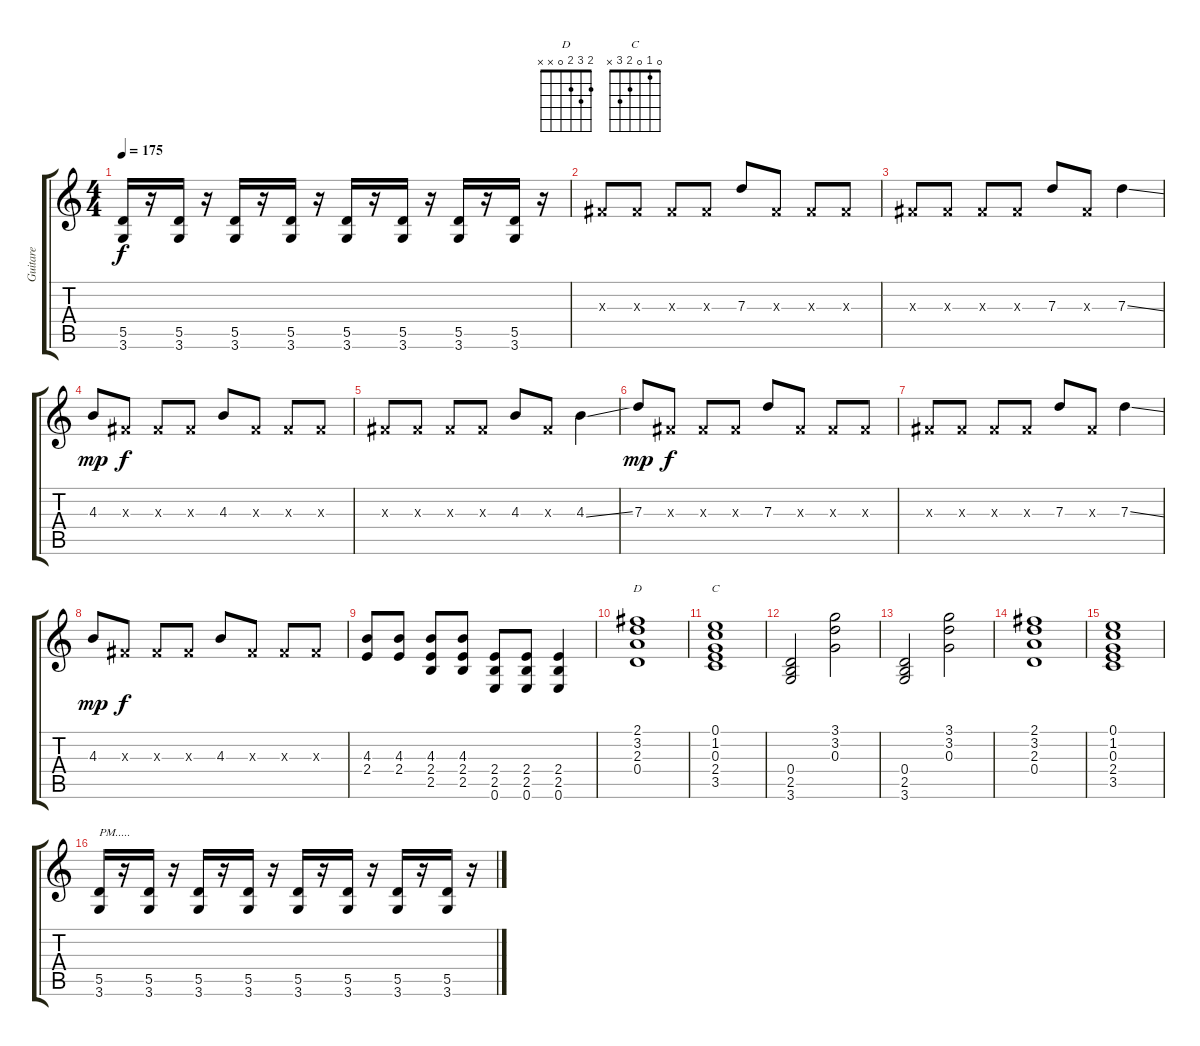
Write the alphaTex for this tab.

\track ("Guitare" "Guitare") {instrument distortionguitar}
\staff {score tabs}
\tuning (E4 B3 G3 D3 A2 E2) {hide}
\chord ("D" 2 3 2 0 x x)
\chord ("C" 0 1 0 2 3 x)
\ts (4 4)
\tempo 175
\clef g2
\ks c
(5.5 3.6).16{dy f} r.16 (5.5 3.6).16 r.16 (5.5 3.6).16 r.16 (5.5 3.6).16 r.16 (5.5 3.6).16 r.16 (5.5 3.6).16 r.16 (5.5 3.6).16 r.16 (5.5 3.6).16 r.16 |
-1.3{x}.8 -1.3{x}.8 -1.3{x}.8 -1.3{x}.8 7.3.8 -1.3{x}.8 -1.3{x}.8 -1.3{x}.8 |
-1.3{x}.8 -1.3{x}.8 -1.3{x}.8 -1.3{x}.8 7.3.8 -1.3{x}.8 7.3{ss}.4 |
4.3.8{dy mp} -1.3{x}.8{dy f} -1.3{x}.8 -1.3{x}.8 4.3.8 -1.3{x}.8 -1.3{x}.8 -1.3{x}.8 |
-1.3{x}.8 -1.3{x}.8 -1.3{x}.8 -1.3{x}.8 4.3.8 -1.3{x}.8 4.3{ss}.4 |
7.3.8{dy mp} -1.3{x}.8{dy f} -1.3{x}.8 -1.3{x}.8 7.3.8 -1.3{x}.8 -1.3{x}.8 -1.3{x}.8 |
-1.3{x}.8 -1.3{x}.8 -1.3{x}.8 -1.3{x}.8 7.3.8 -1.3{x}.8 7.3{ss}.4 |
4.3.8{dy mp} -1.3{x}.8{dy f} -1.3{x}.8 -1.3{x}.8 4.3.8 -1.3{x}.8 -1.3{x}.8 -1.3{x}.8 |
(4.3 2.4).8 (4.3 2.4).8 (4.3 2.4 2.5).8 (4.3 2.4 2.5).8 (2.4 2.5 0.6).8 (2.4 2.5 0.6).8 (2.4 2.5 0.6).4 |
(2.1 3.2 2.3 0.4).1{ch "D"} |
(0.1 1.2 0.3 2.4 3.5).1{ch "C"} |
(0.4 2.5 3.6).2 (3.1 3.2 0.3).2 |
(0.4 2.5 3.6).2 (3.1 3.2 0.3).2 |
(2.1 3.2 2.3 0.4).1 |
(0.1 1.2 0.3 2.4 3.5).1 |
(5.5 3.6).16{txt "PM....."} r.16 (5.5 3.6).16 r.16 (5.5 3.6).16 r.16 (5.5 3.6).16 r.16 (5.5 3.6).16 r.16 (5.5 3.6).16 r.16 (5.5 3.6).16 r.16 (5.5 3.6).16 r.16
